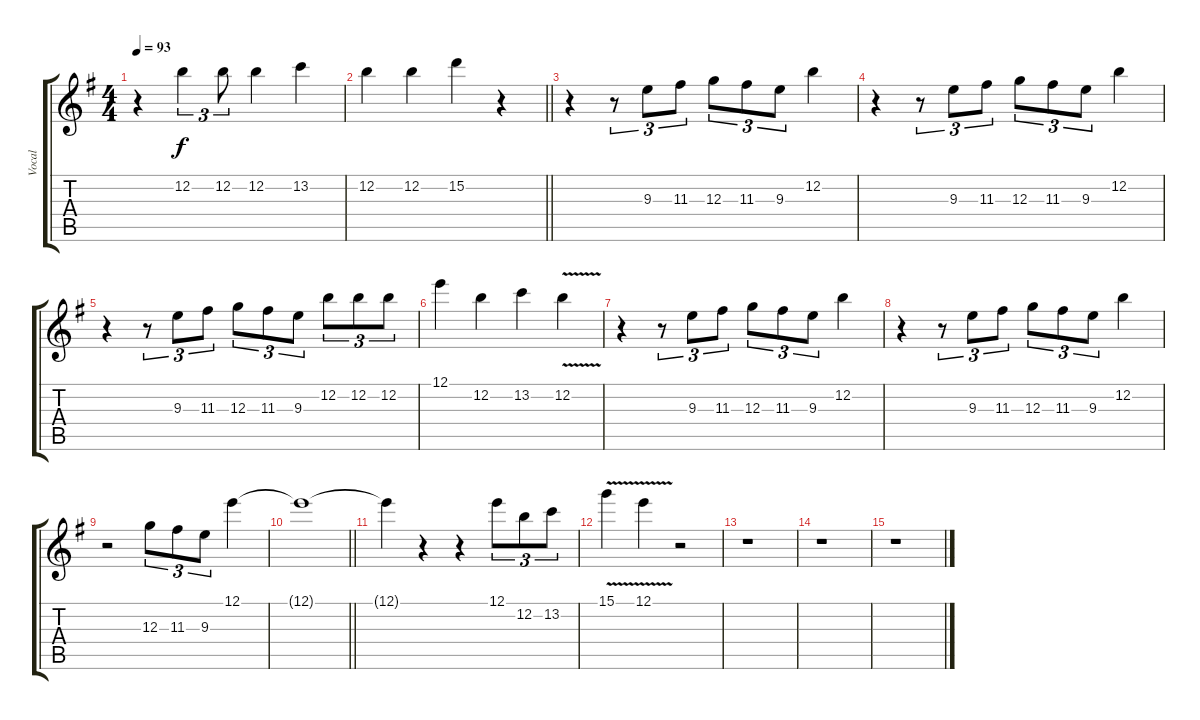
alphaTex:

\track ("Vocal" "Vocal") {instrument electricguitarclean}
\staff {score tabs}
\tuning (E4 B3 G3 D3 A2 E2) {hide}
\ts (4 4)
\tempo 93
\clef g2
\ks g
r.4{dy f} 12.2.4{tu (3 2)} 12.2.8{tu (3 2)} 12.2.4 13.2.4 |
\barLineRight lightlight
12.2.4 12.2.4 15.2.4 r.4 |
r.4 r.8{tu (3 2)} 9.3.8{tu (3 2)} 11.3.8{tu (3 2)} 12.3.8{tu (3 2)} 11.3.8{tu (3 2)} 9.3.8{tu (3 2)} 12.2.4 |
r.4 r.8{tu (3 2)} 9.3.8{tu (3 2)} 11.3.8{tu (3 2)} 12.3.8{tu (3 2)} 11.3.8{tu (3 2)} 9.3.8{tu (3 2)} 12.2.4 |
r.4 r.8{tu (3 2)} 9.3.8{tu (3 2)} 11.3.8{tu (3 2)} 12.3.8{tu (3 2)} 11.3.8{tu (3 2)} 9.3.8{tu (3 2)} 12.2.8{tu (3 2)} 12.2.8{tu (3 2)} 12.2.8{tu (3 2)} |
12.1.4 12.2.4 13.2.4 12.2{v}.4 |
r.4 r.8{tu (3 2)} 9.3.8{tu (3 2)} 11.3.8{tu (3 2)} 12.3.8{tu (3 2)} 11.3.8{tu (3 2)} 9.3.8{tu (3 2)} 12.2.4 |
r.4 r.8{tu (3 2)} 9.3.8{tu (3 2)} 11.3.8{tu (3 2)} 12.3.8{tu (3 2)} 11.3.8{tu (3 2)} 9.3.8{tu (3 2)} 12.2.4 |
r.2 12.3.8{tu (3 2)} 11.3.8{tu (3 2)} 9.3.8{tu (3 2)} 12.1.4 |
\barLineRight lightlight
12.1{t}.1 |
12.1{t}.4 r.4 r.4 12.1.8{tu (3 2)} 12.2.8{tu (3 2)} 13.2.8{tu (3 2)} |
15.1{v}.4 12.1{v}.4 r.2 |
r.1 |
r.1 |
r.1
